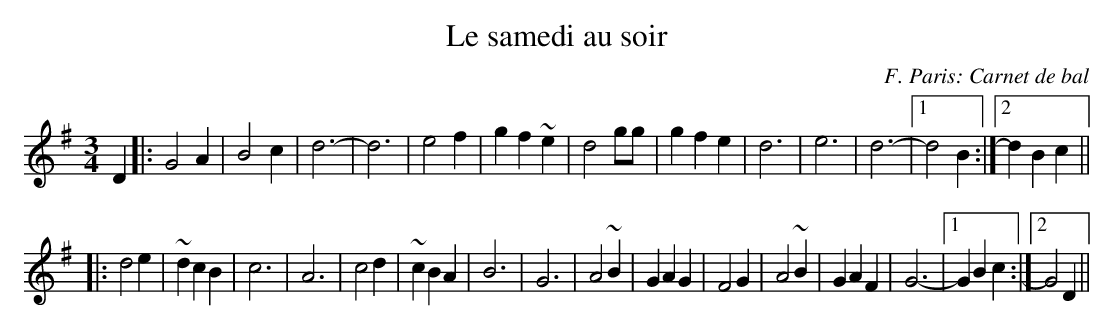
X:1
T:Le samedi au soir
C:F. Paris: Carnet de bal
M:3/4
L:1/4
K:G
D|:G2A|B2c|d3-|d3|e2f|gf~e|d2g/g/|\
gfe|d3|e3|d3-|1 d2B:|2 dBc||
|:d2e|~dcB|c3|A3|c2d|~cBA|B3|G3|\
A2~B|GAG|F2G|A2~B|GAF|G3-|1 GBc:|2 G2 D||
